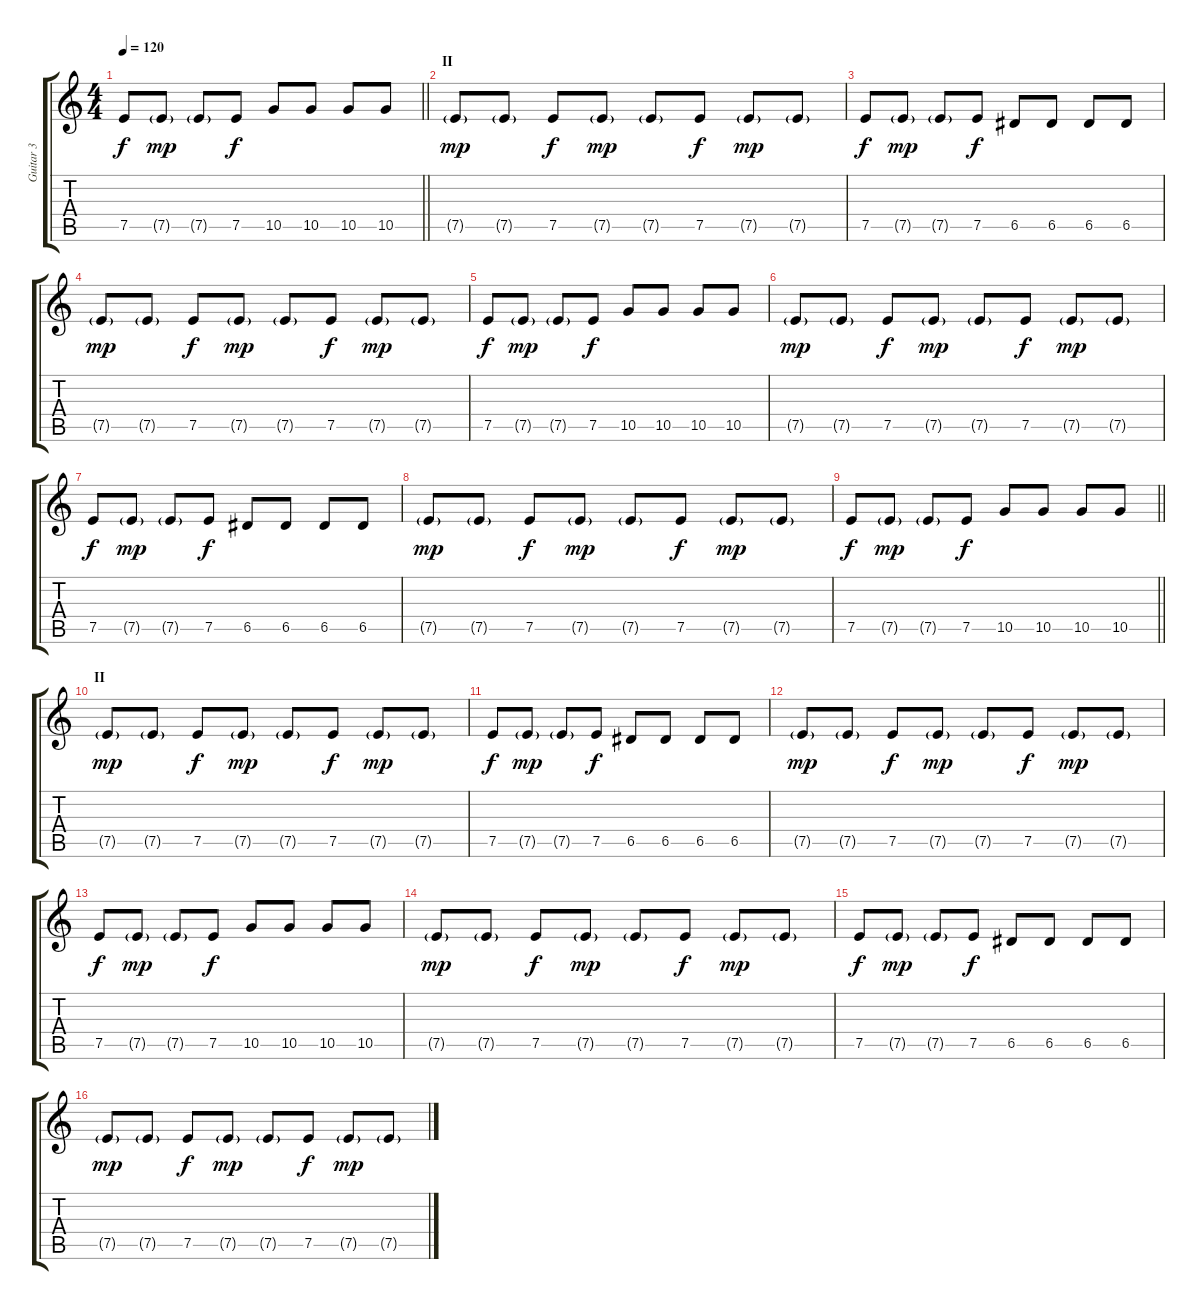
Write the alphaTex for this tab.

\track ("Guitar 3" "Guitar 3") {instrument overdrivenguitar}
\staff {score tabs}
\tuning (E4 B3 G3 D3 A2 E2) {hide}
\ts (4 4)
\tempo 120
\clef g2
\barLineRight lightlight
\ks c
7.5.8{dy f} 7.5{g}.8{dy mp} 7.5{g}.8 7.5.8{dy f} 10.5.8 10.5.8 10.5.8 10.5.8 |
\section ("" "II")
7.5{g}.8{dy mp} 7.5{g}.8 7.5.8{dy f} 7.5{g}.8{dy mp} 7.5{g}.8 7.5.8{dy f} 7.5{g}.8{dy mp} 7.5{g}.8 |
7.5.8{dy f} 7.5{g}.8{dy mp} 7.5{g}.8 7.5.8{dy f} 6.5.8 6.5.8 6.5.8 6.5.8 |
7.5{g}.8{dy mp} 7.5{g}.8 7.5.8{dy f} 7.5{g}.8{dy mp} 7.5{g}.8 7.5.8{dy f} 7.5{g}.8{dy mp} 7.5{g}.8 |
7.5.8{dy f} 7.5{g}.8{dy mp} 7.5{g}.8 7.5.8{dy f} 10.5.8 10.5.8 10.5.8 10.5.8 |
7.5{g}.8{dy mp} 7.5{g}.8 7.5.8{dy f} 7.5{g}.8{dy mp} 7.5{g}.8 7.5.8{dy f} 7.5{g}.8{dy mp} 7.5{g}.8 |
7.5.8{dy f} 7.5{g}.8{dy mp} 7.5{g}.8 7.5.8{dy f} 6.5.8 6.5.8 6.5.8 6.5.8 |
7.5{g}.8{dy mp} 7.5{g}.8 7.5.8{dy f} 7.5{g}.8{dy mp} 7.5{g}.8 7.5.8{dy f} 7.5{g}.8{dy mp} 7.5{g}.8 |
\barLineRight lightlight
7.5.8{dy f} 7.5{g}.8{dy mp} 7.5{g}.8 7.5.8{dy f} 10.5.8 10.5.8 10.5.8 10.5.8 |
\section ("" "II")
7.5{g}.8{dy mp} 7.5{g}.8 7.5.8{dy f} 7.5{g}.8{dy mp} 7.5{g}.8 7.5.8{dy f} 7.5{g}.8{dy mp} 7.5{g}.8 |
7.5.8{dy f} 7.5{g}.8{dy mp} 7.5{g}.8 7.5.8{dy f} 6.5.8 6.5.8 6.5.8 6.5.8 |
7.5{g}.8{dy mp} 7.5{g}.8 7.5.8{dy f} 7.5{g}.8{dy mp} 7.5{g}.8 7.5.8{dy f} 7.5{g}.8{dy mp} 7.5{g}.8 |
7.5.8{dy f} 7.5{g}.8{dy mp} 7.5{g}.8 7.5.8{dy f} 10.5.8 10.5.8 10.5.8 10.5.8 |
7.5{g}.8{dy mp} 7.5{g}.8 7.5.8{dy f} 7.5{g}.8{dy mp} 7.5{g}.8 7.5.8{dy f} 7.5{g}.8{dy mp} 7.5{g}.8 |
7.5.8{dy f} 7.5{g}.8{dy mp} 7.5{g}.8 7.5.8{dy f} 6.5.8 6.5.8 6.5.8 6.5.8 |
7.5{g}.8{dy mp} 7.5{g}.8 7.5.8{dy f} 7.5{g}.8{dy mp} 7.5{g}.8 7.5.8{dy f} 7.5{g}.8{dy mp} 7.5{g}.8
